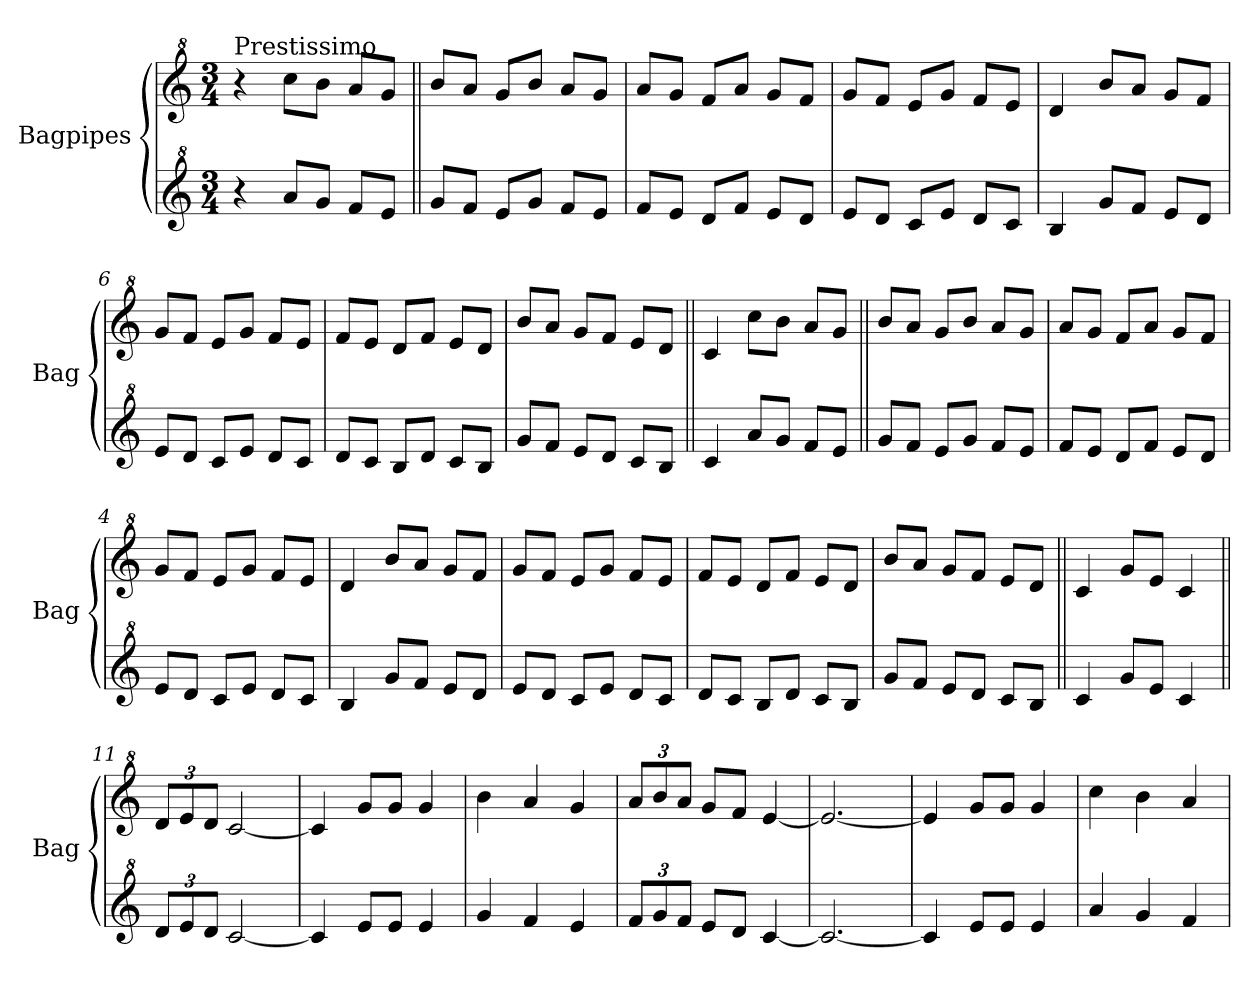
**kern	**kern
*part2	*part1
*staff2	*staff1
*I"Bagpipes	*I"Bagpipes
*I'Bag	*I'Bag
*clefG^2	*clefG^2
*k[]	*k[]
*C:	*C:
*M3/4	*M3/4
=1	=1
!	!LO:TX:a:t=Prestissimo
4r	4r
8aa/L	8ccc\L
8gg/J	8bb\J
8ff/L	8aa/L
8ee/J	8gg/J
=2||	=2||
8gg/L	8bb/L
8ff/J	8aa/J
8ee/L	8gg/L
8gg/J	8bb/J
8ff/L	8aa/L
8ee/J	8gg/J
=3	=3
8ff/L	8aa/L
8ee/J	8gg/J
8dd/L	8ff/L
8ff/J	8aa/J
8ee/L	8gg/L
8dd/J	8ff/J
=4	=4
8ee/L	8gg/L
8dd/J	8ff/J
8cc/L	8ee/L
8ee/J	8gg/J
8dd/L	8ff/L
8cc/J	8ee/J
=5	=5
4b/	4dd/
8gg/L	8bb/L
8ff/J	8aa/J
8ee/L	8gg/L
8dd/J	8ff/J
=6	=6
8ee/L	8gg/L
8dd/J	8ff/J
8cc/L	8ee/L
8ee/J	8gg/J
8dd/L	8ff/L
8cc/J	8ee/J
=7	=7
8dd/L	8ff/L
8cc/J	8ee/J
8b/L	8dd/L
8dd/J	8ff/J
8cc/L	8ee/L
8b/J	8dd/J
!!LO:LB:g=z
=8	=8
8gg/L	8bb/L
8ff/J	8aa/J
8ee/L	8gg/L
8dd/J	8ff/J
8cc/L	8ee/L
8b/J	8dd/J
=9||	=9||
4cc/	4cc/
8aa/L	8ccc\L
8gg/J	8bb\J
8ff/L	8aa/L
8ee/J	8gg/J
=2||	=2||
8gg/L	8bb/L
8ff/J	8aa/J
8ee/L	8gg/L
8gg/J	8bb/J
8ff/L	8aa/L
8ee/J	8gg/J
=3	=3
8ff/L	8aa/L
8ee/J	8gg/J
8dd/L	8ff/L
8ff/J	8aa/J
8ee/L	8gg/L
8dd/J	8ff/J
=4	=4
8ee/L	8gg/L
8dd/J	8ff/J
8cc/L	8ee/L
8ee/J	8gg/J
8dd/L	8ff/L
8cc/J	8ee/J
=5	=5
4b/	4dd/
8gg/L	8bb/L
8ff/J	8aa/J
8ee/L	8gg/L
8dd/J	8ff/J
=6	=6
8ee/L	8gg/L
8dd/J	8ff/J
8cc/L	8ee/L
8ee/J	8gg/J
8dd/L	8ff/L
8cc/J	8ee/J
=7	=7
8dd/L	8ff/L
8cc/J	8ee/J
8b/L	8dd/L
8dd/J	8ff/J
8cc/L	8ee/L
8b/J	8dd/J
!!LO:LB:g=z
=8	=8
8gg/L	8bb/L
8ff/J	8aa/J
8ee/L	8gg/L
8dd/J	8ff/J
8cc/L	8ee/L
8b/J	8dd/J
=10||	=10||
4cc/	4cc/
8gg/L	8gg/L
8ee/J	8ee/J
4cc/	4cc/
=11||	=11||
*Xbrackettup	*Xbrackettup
12dd/L	12dd/L
12ee/	12ee/
12dd/J	12dd/J
[2cc/	[2cc/
=12	=12
4cc/]	4cc/]
8ee/L	8gg/L
8ee/J	8gg/J
4ee/	4gg/
=13	=13
4gg/	4bb\
4ff/	4aa/
4ee/	4gg/
=14	=14
12ff/L	12aa/L
12gg/	12bb/
12ff/J	12aa/J
8ee/L	8gg/L
8dd/J	8ff/J
[4cc/	[4ee/
=15	=15
2.cc/_	2.ee/_
=16	=16
4cc/]	4ee/]
8ee/L	8gg/L
8ee/J	8gg/J
4ee/	4gg/
=17	=17
4aa/	4ccc\
4gg/	4bb\
4ff/	4aa/
=	=
*-	*-
